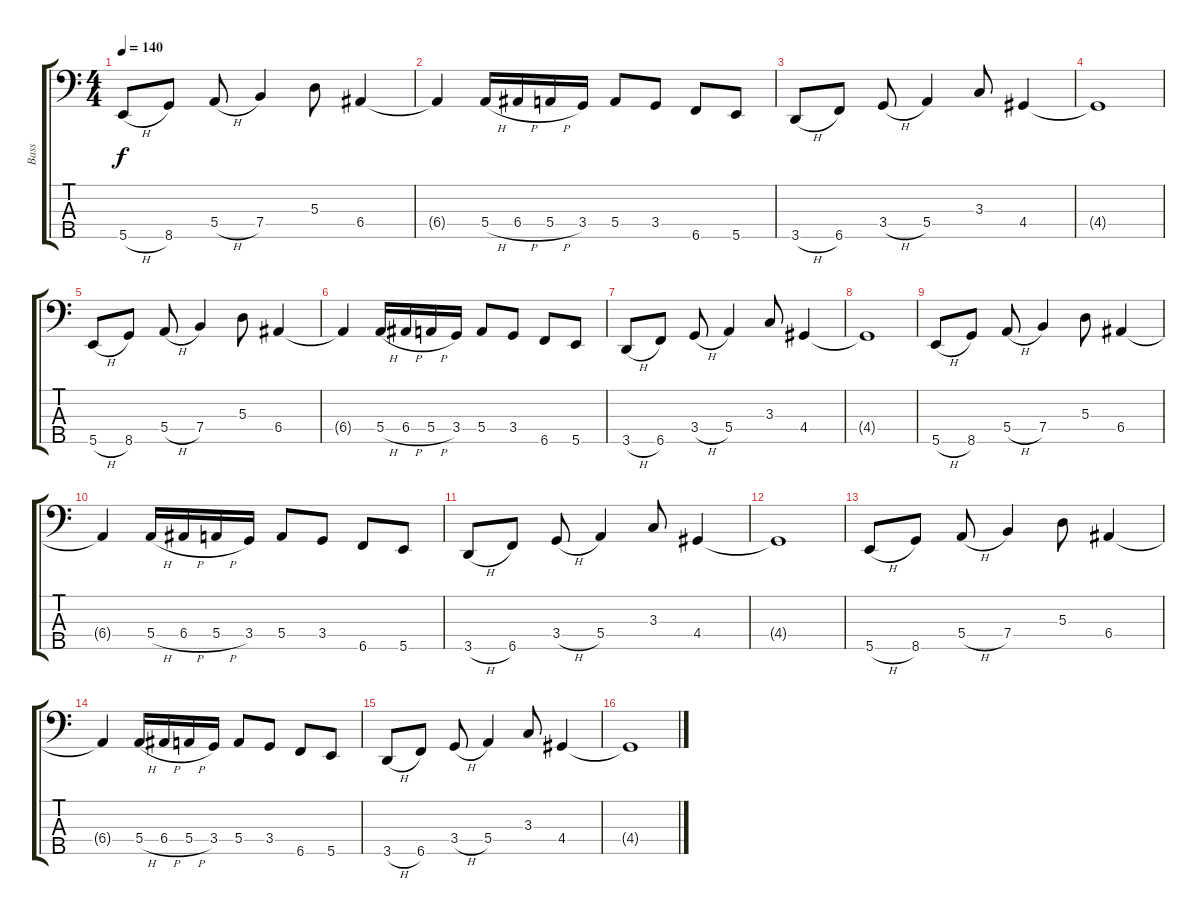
\track ("Bass" "Bass") {instrument electricbasspick}
\staff {score tabs}
\tuning (G2 D2 A1 E1 B0) {hide}
\ts (4 4)
\tempo 140
\clef f4
\ks c
5.5{h}.8{dy f} 8.5.8 5.4{h}.8 7.4.4 5.3.8 6.4.4 |
6.4{t}.4 5.4{h}.16 6.4{h}.16 5.4{h}.16 3.4.16 5.4.8 3.4.8 6.5.8 5.5.8 |
3.5{h}.8 6.5.8 3.4{h}.8 5.4.4 3.3.8 4.4.4 |
4.4{t}.1 |
5.5{h}.8 8.5.8 5.4{h}.8 7.4.4 5.3.8 6.4.4 |
6.4{t}.4 5.4{h}.16 6.4{h}.16 5.4{h}.16 3.4.16 5.4.8 3.4.8 6.5.8 5.5.8 |
3.5{h}.8 6.5.8 3.4{h}.8 5.4.4 3.3.8 4.4.4 |
4.4{t}.1 |
5.5{h}.8 8.5.8 5.4{h}.8 7.4.4 5.3.8 6.4.4 |
6.4{t}.4 5.4{h}.16 6.4{h}.16 5.4{h}.16 3.4.16 5.4.8 3.4.8 6.5.8 5.5.8 |
3.5{h}.8 6.5.8 3.4{h}.8 5.4.4 3.3.8 4.4.4 |
4.4{t}.1 |
5.5{h}.8 8.5.8 5.4{h}.8 7.4.4 5.3.8 6.4.4 |
6.4{t}.4 5.4{h}.16 6.4{h}.16 5.4{h}.16 3.4.16 5.4.8 3.4.8 6.5.8 5.5.8 |
3.5{h}.8 6.5.8 3.4{h}.8 5.4.4 3.3.8 4.4.4 |
4.4{t}.1
